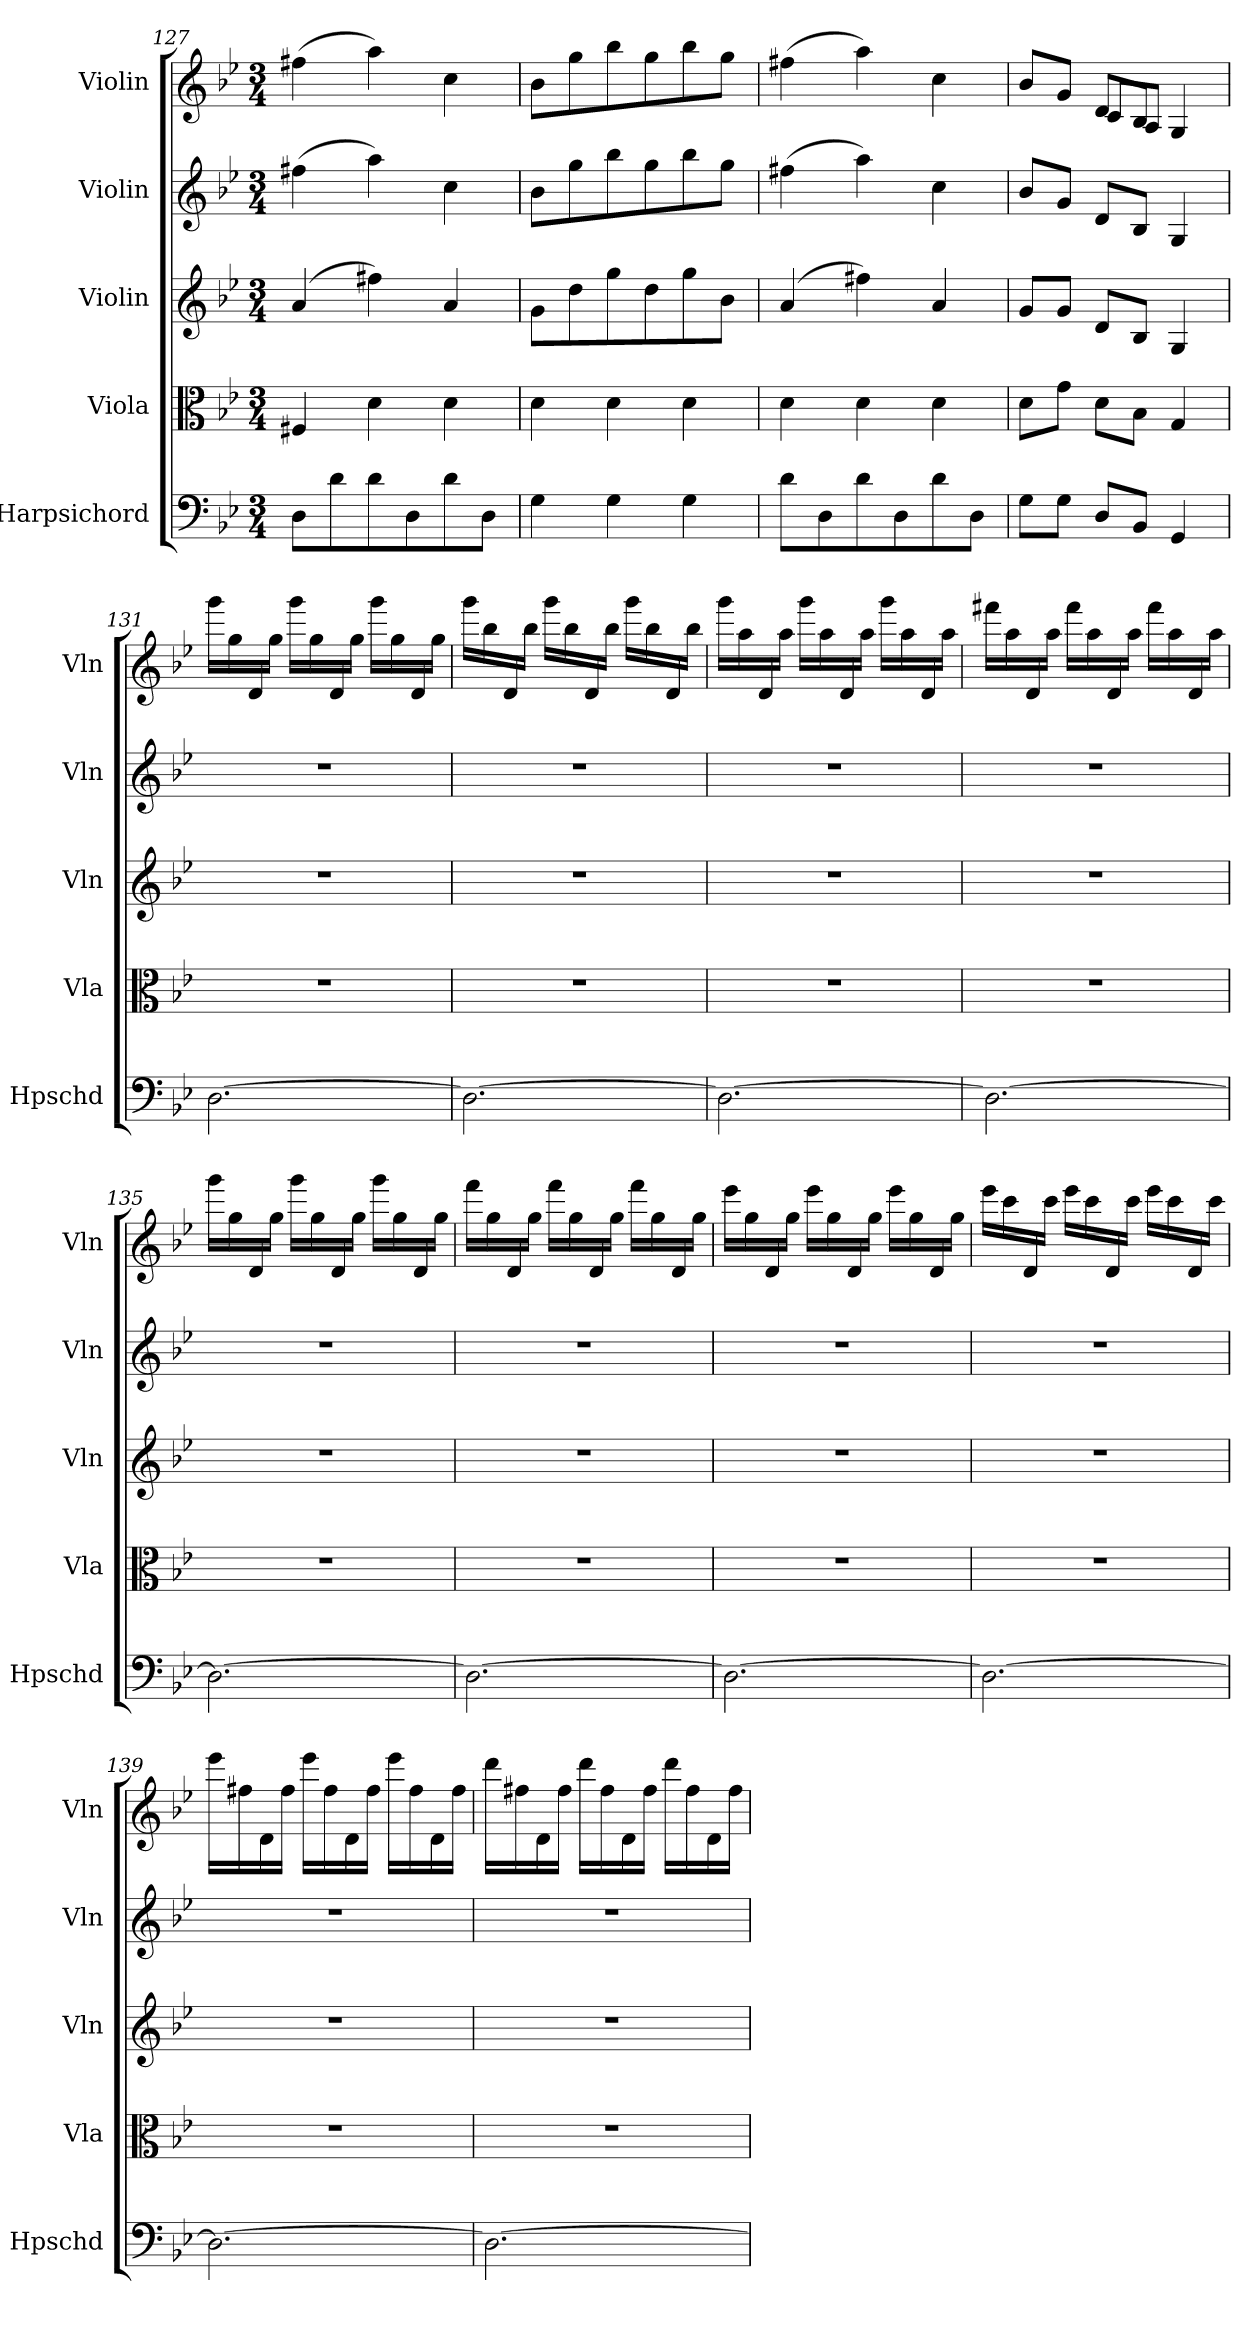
**kern	**kern	**kern	**kern	**kern
*part5	*part4	*part3	*part2	*part1
*staff5	*staff4	*staff3	*staff2	*staff1
*I"Harpsichord	*I"Viola	*I"Violin	*I"Violin	*I"Violin
*I'Hpschd	*I'Vla	*I'Vln	*I'Vln	*I'Vln
*clefF4	*clefC3	*clefG2	*clefG2	*clefG2
*k[b-e-]	*k[b-e-]	*k[b-e-]	*k[b-e-]	*k[b-e-]
*g:	*g:	*g:	*g:	*g:
*M3/4	*M3/4	*M3/4	*M3/4	*M3/4
=127	=127	=127	=127	=127
8D\L	4F#X/	(4a/	(4ff#X\	(4ff#X\
8d\	.	.	.	.
8d\	4d\	4ff#X\)	4aa\)	4aa\)
8D\	.	.	.	.
8d\	4d\	4a/	4cc\	4cc\
8D\J	.	.	.	.
=128	=128	=128	=128	=128
4G\	4d\	8g\L	8b-\L	8b-\L
.	.	8dd\	8gg\	8gg\
4G\	4d\	8gg\	8bb-\	8bb-\
.	.	8dd\	8gg\	8gg\
4G\	4d\	8gg\	8bb-\	8bb-\
.	.	8b-\J	8gg\J	8gg\J
=129	=129	=129	=129	=129
8d\L	4d\	(4a/	(4ff#X\	(4ff#X\
8D\	.	.	.	.
8d\	4d\	4ff#X\)	4aa\)	4aa\)
8D\	.	.	.	.
8d\	4d\	4a/	4cc\	4cc\
8D\J	.	.	.	.
=130	=130	=130	=130	=130
*	*	*	*	*^
8G\L	8d\L	8g/L	8b-/L	8b-/L	4ryy
8G\J	8g\J	8g/J	8g/J	8g/J	.
8D/L	8d\L	8d/L	8d/L	8d/L	8c/L
8BB-/J	8B-\J	8B-/J	8B-/J	8B-/J	8A/J
4GG/	4G/	4G/	4G/	4G/	4ryy
*	*	*	*	*v	*v
=131	=131	=131	=131	=131
[2.D\	2.r	2.r	2.r	16ggg\LL
.	.	.	.	16gg\
.	.	.	.	16d/
.	.	.	.	16gg\JJ
.	.	.	.	16ggg\LL
.	.	.	.	16gg\
.	.	.	.	16d/
.	.	.	.	16gg\JJ
.	.	.	.	16ggg\LL
.	.	.	.	16gg\
.	.	.	.	16d/
.	.	.	.	16gg\JJ
=132	=132	=132	=132	=132
2.D\_	2.r	2.r	2.r	16ggg\LL
.	.	.	.	16bb-\
.	.	.	.	16d/
.	.	.	.	16bb-\JJ
.	.	.	.	16ggg\LL
.	.	.	.	16bb-\
.	.	.	.	16d/
.	.	.	.	16bb-\JJ
.	.	.	.	16ggg\LL
.	.	.	.	16bb-\
.	.	.	.	16d/
.	.	.	.	16bb-\JJ
=133	=133	=133	=133	=133
2.D\_	2.r	2.r	2.r	16ggg\LL
.	.	.	.	16aa\
.	.	.	.	16d/
.	.	.	.	16aa\JJ
.	.	.	.	16ggg\LL
.	.	.	.	16aa\
.	.	.	.	16d/
.	.	.	.	16aa\JJ
.	.	.	.	16ggg\LL
.	.	.	.	16aa\
.	.	.	.	16d/
.	.	.	.	16aa\JJ
=134	=134	=134	=134	=134
2.D\_	2.r	2.r	2.r	16fff#X\LL
.	.	.	.	16aa\
.	.	.	.	16d/
.	.	.	.	16aa\JJ
.	.	.	.	16fff#\LL
.	.	.	.	16aa\
.	.	.	.	16d/
.	.	.	.	16aa\JJ
.	.	.	.	16fff#\LL
.	.	.	.	16aa\
.	.	.	.	16d/
.	.	.	.	16aa\JJ
=135	=135	=135	=135	=135
2.D\_	2.r	2.r	2.r	16ggg\LL
.	.	.	.	16gg\
.	.	.	.	16d/
.	.	.	.	16gg\JJ
.	.	.	.	16ggg\LL
.	.	.	.	16gg\
.	.	.	.	16d/
.	.	.	.	16gg\JJ
.	.	.	.	16ggg\LL
.	.	.	.	16gg\
.	.	.	.	16d/
.	.	.	.	16gg\JJ
=136	=136	=136	=136	=136
2.D\_	2.r	2.r	2.r	16fff\LL
.	.	.	.	16gg\
.	.	.	.	16d/
.	.	.	.	16gg\JJ
.	.	.	.	16fff\LL
.	.	.	.	16gg\
.	.	.	.	16d/
.	.	.	.	16gg\JJ
.	.	.	.	16fff\LL
.	.	.	.	16gg\
.	.	.	.	16d/
.	.	.	.	16gg\JJ
=137	=137	=137	=137	=137
2.D\_	2.r	2.r	2.r	16eee-\LL
.	.	.	.	16gg\
.	.	.	.	16d/
.	.	.	.	16gg\JJ
.	.	.	.	16eee-\LL
.	.	.	.	16gg\
.	.	.	.	16d/
.	.	.	.	16gg\JJ
.	.	.	.	16eee-\LL
.	.	.	.	16gg\
.	.	.	.	16d/
.	.	.	.	16gg\JJ
=138	=138	=138	=138	=138
2.D\_	2.r	2.r	2.r	16eee-\LL
.	.	.	.	16ccc\
.	.	.	.	16d/
.	.	.	.	16ccc\JJ
.	.	.	.	16eee-\LL
.	.	.	.	16ccc\
.	.	.	.	16d/
.	.	.	.	16ccc\JJ
.	.	.	.	16eee-\LL
.	.	.	.	16ccc\
.	.	.	.	16d/
.	.	.	.	16ccc\JJ
=139	=139	=139	=139	=139
2.D\_	2.r	2.r	2.r	16eee-\LL
.	.	.	.	16ff#X\
.	.	.	.	16d/
.	.	.	.	16ff#\JJ
.	.	.	.	16eee-\LL
.	.	.	.	16ff#\
.	.	.	.	16d/
.	.	.	.	16ff#\JJ
.	.	.	.	16eee-\LL
.	.	.	.	16ff#\
.	.	.	.	16d/
.	.	.	.	16ff#\JJ
=140	=140	=140	=140	=140
2.D\_	2.r	2.r	2.r	16ddd\LL
.	.	.	.	16ff#X\
.	.	.	.	16d/
.	.	.	.	16ff#\JJ
.	.	.	.	16ddd\LL
.	.	.	.	16ff#\
.	.	.	.	16d/
.	.	.	.	16ff#\JJ
.	.	.	.	16ddd\LL
.	.	.	.	16ff#\
.	.	.	.	16d/
.	.	.	.	16ff#\JJ
=	=	=	=	=
*-	*-	*-	*-	*-
